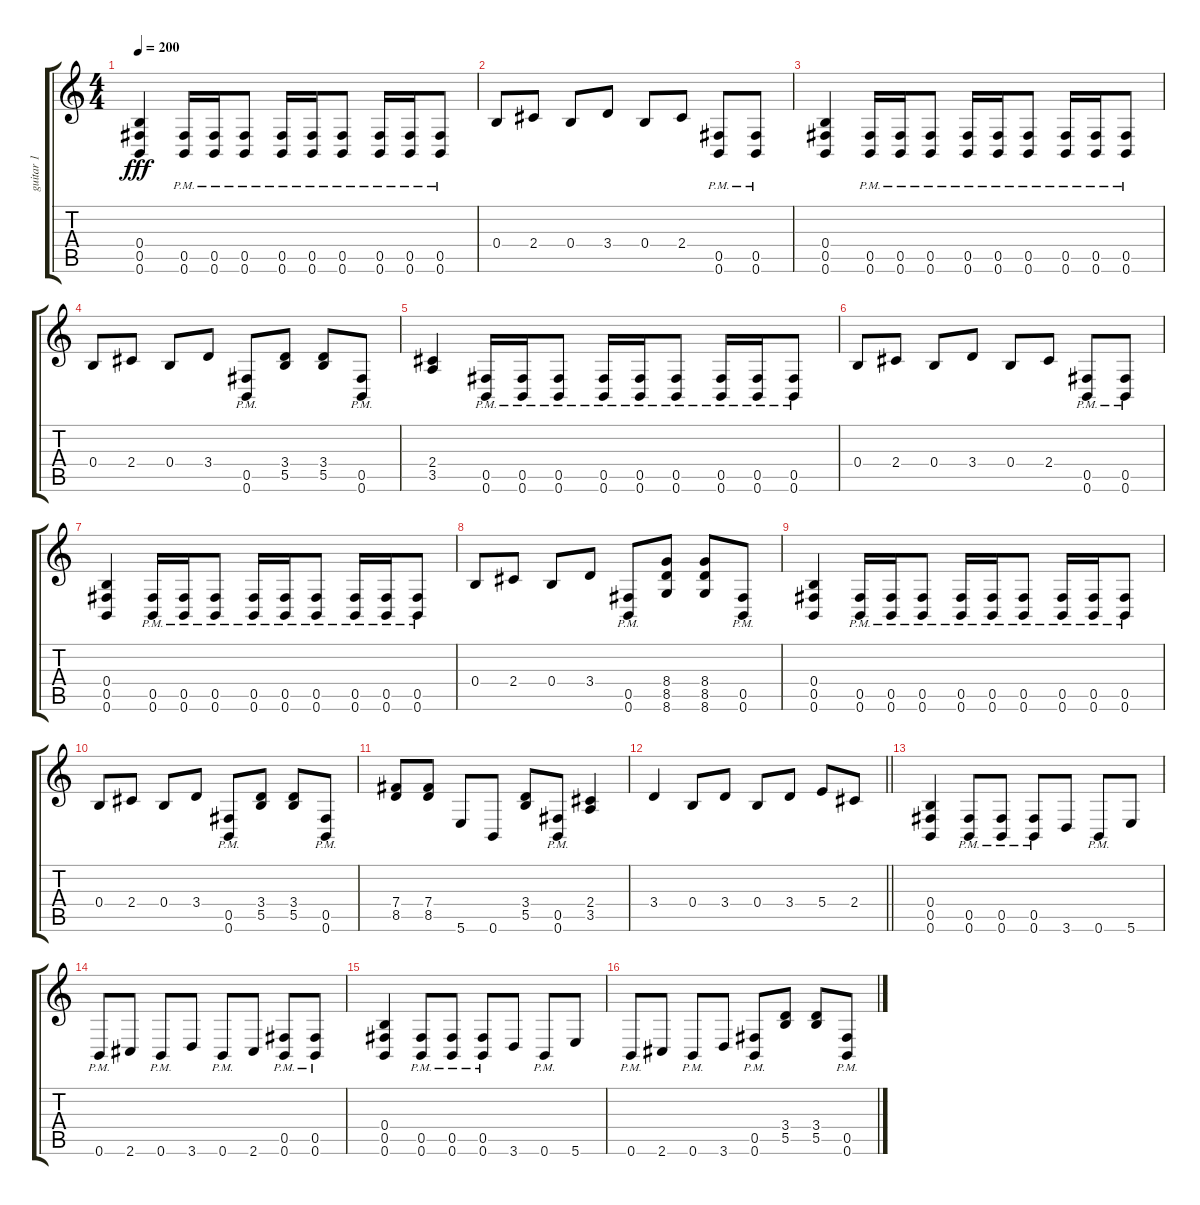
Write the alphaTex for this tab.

\track ("guitar 1" "guitar 1") {instrument distortionguitar}
\staff {score tabs}
\tuning (Db4 Ab3 E3 B2 Gb2 B1) {hide}
\ts (4 4)
\section ("" "")
\tempo 200
\clef g2
\ks c
(0.4 0.5 0.6).4{dy fff} (0.5{pm} 0.6{pm}).16 (0.5{pm} 0.6{pm}).16 (0.5{pm} 0.6{pm}).8 (0.5{pm} 0.6{pm}).16 (0.5{pm} 0.6{pm}).16 (0.5{pm} 0.6{pm}).8 (0.5{pm} 0.6{pm}).16 (0.5{pm} 0.6{pm}).16 (0.5{pm} 0.6{pm}).8 |
0.4.8 2.4.8 0.4.8 3.4.8 0.4.8 2.4.8 (0.5{pm} 0.6{pm}).8 (0.5{pm} 0.6{pm}).8 |
(0.4 0.5 0.6).4 (0.5{pm} 0.6{pm}).16 (0.5{pm} 0.6{pm}).16 (0.5{pm} 0.6{pm}).8 (0.5{pm} 0.6{pm}).16 (0.5{pm} 0.6{pm}).16 (0.5{pm} 0.6{pm}).8 (0.5{pm} 0.6{pm}).16 (0.5{pm} 0.6{pm}).16 (0.5{pm} 0.6{pm}).8 |
0.4.8 2.4.8 0.4.8 3.4.8 (0.5{pm} 0.6{pm}).8 (3.4 5.5).8 (3.4 5.5).8 (0.5{pm} 0.6{pm}).8 |
(2.4 3.5).4 (0.5{pm} 0.6{pm}).16 (0.5{pm} 0.6{pm}).16 (0.5{pm} 0.6{pm}).8 (0.5{pm} 0.6{pm}).16 (0.5{pm} 0.6{pm}).16 (0.5{pm} 0.6{pm}).8 (0.5{pm} 0.6{pm}).16 (0.5{pm} 0.6{pm}).16 (0.5{pm} 0.6{pm}).8 |
0.4.8 2.4.8 0.4.8 3.4.8 0.4.8 2.4.8 (0.5{pm} 0.6{pm}).8 (0.5{pm} 0.6{pm}).8 |
(0.4 0.5 0.6).4 (0.5{pm} 0.6{pm}).16 (0.5{pm} 0.6{pm}).16 (0.5{pm} 0.6{pm}).8 (0.5{pm} 0.6{pm}).16 (0.5{pm} 0.6{pm}).16 (0.5{pm} 0.6{pm}).8 (0.5{pm} 0.6{pm}).16 (0.5{pm} 0.6{pm}).16 (0.5{pm} 0.6{pm}).8 |
0.4.8 2.4.8 0.4.8 3.4.8 (0.5{pm} 0.6{pm}).8 (8.4 8.5 8.6).8 (8.4 8.5 8.6).8 (0.5{pm} 0.6{pm}).8 |
(0.4 0.5 0.6).4 (0.5{pm} 0.6{pm}).16 (0.5{pm} 0.6{pm}).16 (0.5{pm} 0.6{pm}).8 (0.5{pm} 0.6{pm}).16 (0.5{pm} 0.6{pm}).16 (0.5{pm} 0.6{pm}).8 (0.5{pm} 0.6{pm}).16 (0.5{pm} 0.6{pm}).16 (0.5{pm} 0.6{pm}).8 |
0.4.8 2.4.8 0.4.8 3.4.8 (0.5{pm} 0.6{pm}).8 (3.4 5.5).8 (3.4 5.5).8 (0.5{pm} 0.6{pm}).8 |
(7.4 8.5).8 (7.4 8.5).8 5.6.8 0.6.8 (3.4 5.5).8 (0.5{pm} 0.6{pm}).8 (2.4 3.5).4 |
\barLineRight lightlight
3.4.4 0.4.8 3.4.8 0.4.8 3.4.8 5.4.8 2.4.8 |
\section ("" "")
(0.4 0.5 0.6).4 (0.5{pm} 0.6{pm}).8 (0.5{pm} 0.6{pm}).8 (0.5{pm} 0.6{pm}).8 3.6.8 0.6{pm}.8 5.6.8 |
0.6{pm}.8 2.6.8 0.6{pm}.8 3.6.8 0.6{pm}.8 2.6.8 (0.5{pm} 0.6{pm}).8 (0.5{pm} 0.6{pm}).8 |
(0.4 0.5 0.6).4 (0.5{pm} 0.6{pm}).8 (0.5{pm} 0.6{pm}).8 (0.5{pm} 0.6{pm}).8 3.6.8 0.6{pm}.8 5.6.8 |
0.6{pm}.8 2.6.8 0.6{pm}.8 3.6.8 (0.5{pm} 0.6{pm}).8 (3.4 5.5).8 (3.4 5.5).8 (0.5{pm} 0.6{pm}).8
